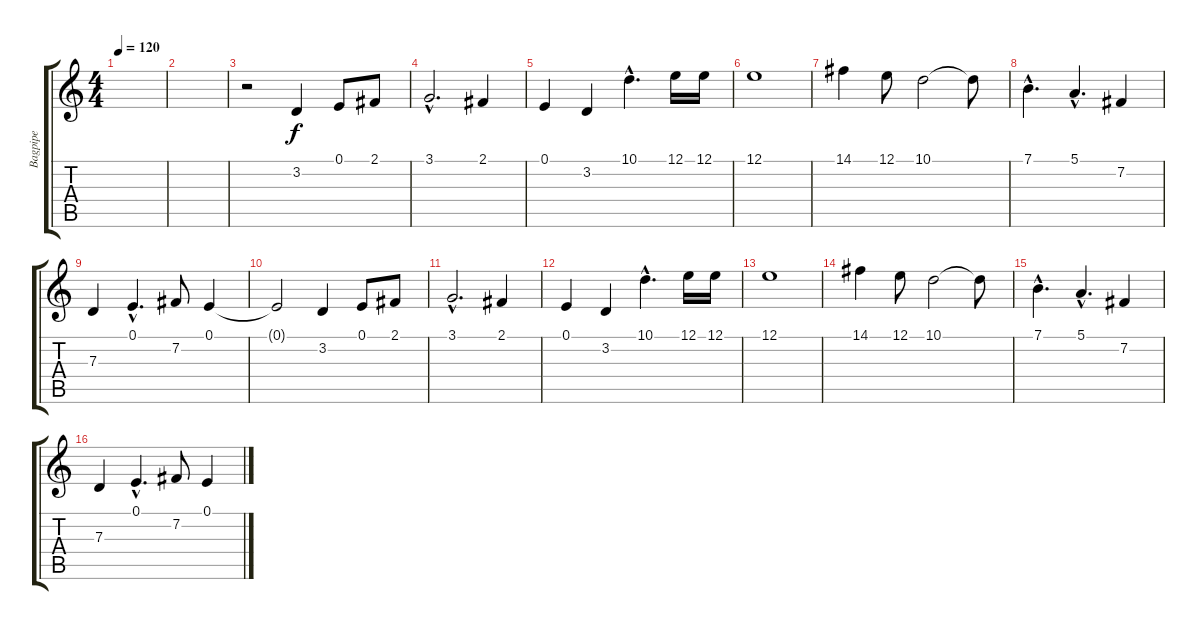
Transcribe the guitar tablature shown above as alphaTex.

\track ("Bagpipe" "Bagpipe") {instrument bagpipe}
\staff {score tabs}
\tuning (E4 B3 G3 D3 A2 E2) {hide}
\ts (4 4)
\tempo 120
\clef g2
\ks c
|
|
r.2 3.2.4 0.1.8 2.1.8 |
3.1{hac}.2{d} 2.1.4 |
0.1.4 3.2.4 10.1{hac}.4{d} 12.1.16 12.1.16 |
12.1.1 |
14.1.4 12.1.8 10.1.2 10.1{t}.8 |
7.1{hac}.4{d} 5.1{hac}.4{d} 7.2.4 |
7.3.4 0.1{hac}.4{d} 7.2.8 0.1.4 |
0.1{t}.2 3.2.4 0.1.8 2.1.8 |
3.1{hac}.2{d} 2.1.4 |
0.1.4 3.2.4 10.1{hac}.4{d} 12.1.16 12.1.16 |
12.1.1 |
14.1.4 12.1.8 10.1.2 10.1{t}.8 |
7.1{hac}.4{d} 5.1{hac}.4{d} 7.2.4 |
7.3.4 0.1{hac}.4{d} 7.2.8 0.1.4
